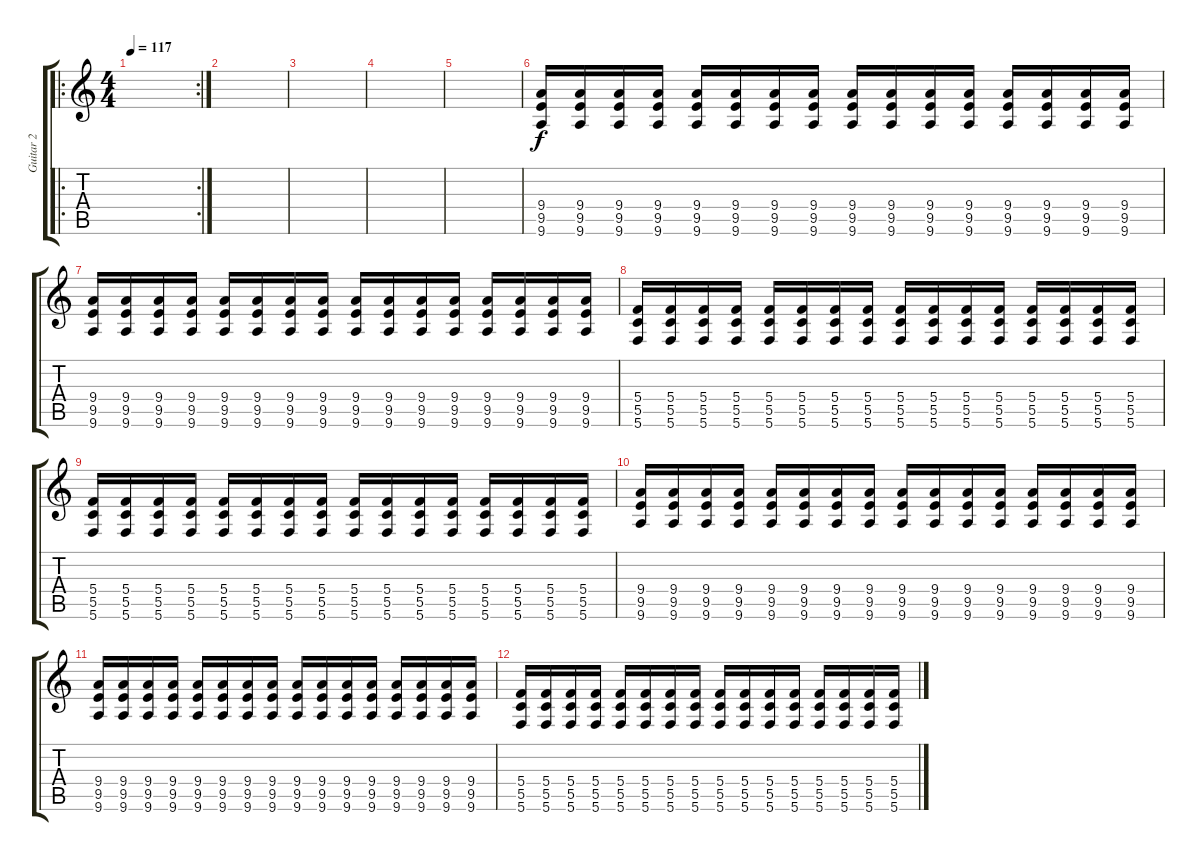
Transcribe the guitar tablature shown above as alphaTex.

\track ("Guitar 2" "Guitar 2") {instrument distortionguitar}
\staff {score tabs}
\tuning (E4 C4 G3 C3 G2 C2) {hide}
\ro
\rc 2
\ts (4 4)
\tempo 117
\clef g2
\ks c
|
|
|
|
|
(9.4 9.5 9.6).16{instrument distortionguitar} (9.4 9.5 9.6).16 (9.4 9.5 9.6).16 (9.4 9.5 9.6).16 (9.4 9.5 9.6).16 (9.4 9.5 9.6).16 (9.4 9.5 9.6).16 (9.4 9.5 9.6).16 (9.4 9.5 9.6).16 (9.4 9.5 9.6).16 (9.4 9.5 9.6).16 (9.4 9.5 9.6).16 (9.4 9.5 9.6).16 (9.4 9.5 9.6).16 (9.4 9.5 9.6).16 (9.4 9.5 9.6).16 |
(9.4 9.5 9.6).16 (9.4 9.5 9.6).16 (9.4 9.5 9.6).16 (9.4 9.5 9.6).16 (9.4 9.5 9.6).16 (9.4 9.5 9.6).16 (9.4 9.5 9.6).16 (9.4 9.5 9.6).16 (9.4 9.5 9.6).16 (9.4 9.5 9.6).16 (9.4 9.5 9.6).16 (9.4 9.5 9.6).16 (9.4 9.5 9.6).16 (9.4 9.5 9.6).16 (9.4 9.5 9.6).16 (9.4 9.5 9.6).16 |
(5.4 5.5 5.6).16 (5.4 5.5 5.6).16 (5.4 5.5 5.6).16 (5.4 5.5 5.6).16 (5.4 5.5 5.6).16 (5.4 5.5 5.6).16 (5.4 5.5 5.6).16 (5.4 5.5 5.6).16 (5.4 5.5 5.6).16 (5.4 5.5 5.6).16 (5.4 5.5 5.6).16 (5.4 5.5 5.6).16 (5.4 5.5 5.6).16 (5.4 5.5 5.6).16 (5.4 5.5 5.6).16 (5.4 5.5 5.6).16 |
(5.4 5.5 5.6).16 (5.4 5.5 5.6).16 (5.4 5.5 5.6).16 (5.4 5.5 5.6).16 (5.4 5.5 5.6).16 (5.4 5.5 5.6).16 (5.4 5.5 5.6).16 (5.4 5.5 5.6).16 (5.4 5.5 5.6).16 (5.4 5.5 5.6).16 (5.4 5.5 5.6).16 (5.4 5.5 5.6).16 (5.4 5.5 5.6).16 (5.4 5.5 5.6).16 (5.4 5.5 5.6).16 (5.4 5.5 5.6).16 |
(9.4 9.5 9.6).16 (9.4 9.5 9.6).16 (9.4 9.5 9.6).16 (9.4 9.5 9.6).16 (9.4 9.5 9.6).16 (9.4 9.5 9.6).16 (9.4 9.5 9.6).16 (9.4 9.5 9.6).16 (9.4 9.5 9.6).16 (9.4 9.5 9.6).16 (9.4 9.5 9.6).16 (9.4 9.5 9.6).16 (9.4 9.5 9.6).16 (9.4 9.5 9.6).16 (9.4 9.5 9.6).16 (9.4 9.5 9.6).16 |
(9.4 9.5 9.6).16 (9.4 9.5 9.6).16 (9.4 9.5 9.6).16 (9.4 9.5 9.6).16 (9.4 9.5 9.6).16 (9.4 9.5 9.6).16 (9.4 9.5 9.6).16 (9.4 9.5 9.6).16 (9.4 9.5 9.6).16 (9.4 9.5 9.6).16 (9.4 9.5 9.6).16 (9.4 9.5 9.6).16 (9.4 9.5 9.6).16 (9.4 9.5 9.6).16 (9.4 9.5 9.6).16 (9.4 9.5 9.6).16 |
(5.4 5.5 5.6).16 (5.4 5.5 5.6).16 (5.4 5.5 5.6).16 (5.4 5.5 5.6).16 (5.4 5.5 5.6).16 (5.4 5.5 5.6).16 (5.4 5.5 5.6).16 (5.4 5.5 5.6).16 (5.4 5.5 5.6).16 (5.4 5.5 5.6).16 (5.4 5.5 5.6).16 (5.4 5.5 5.6).16 (5.4 5.5 5.6).16 (5.4 5.5 5.6).16 (5.4 5.5 5.6).16 (5.4 5.5 5.6).16
